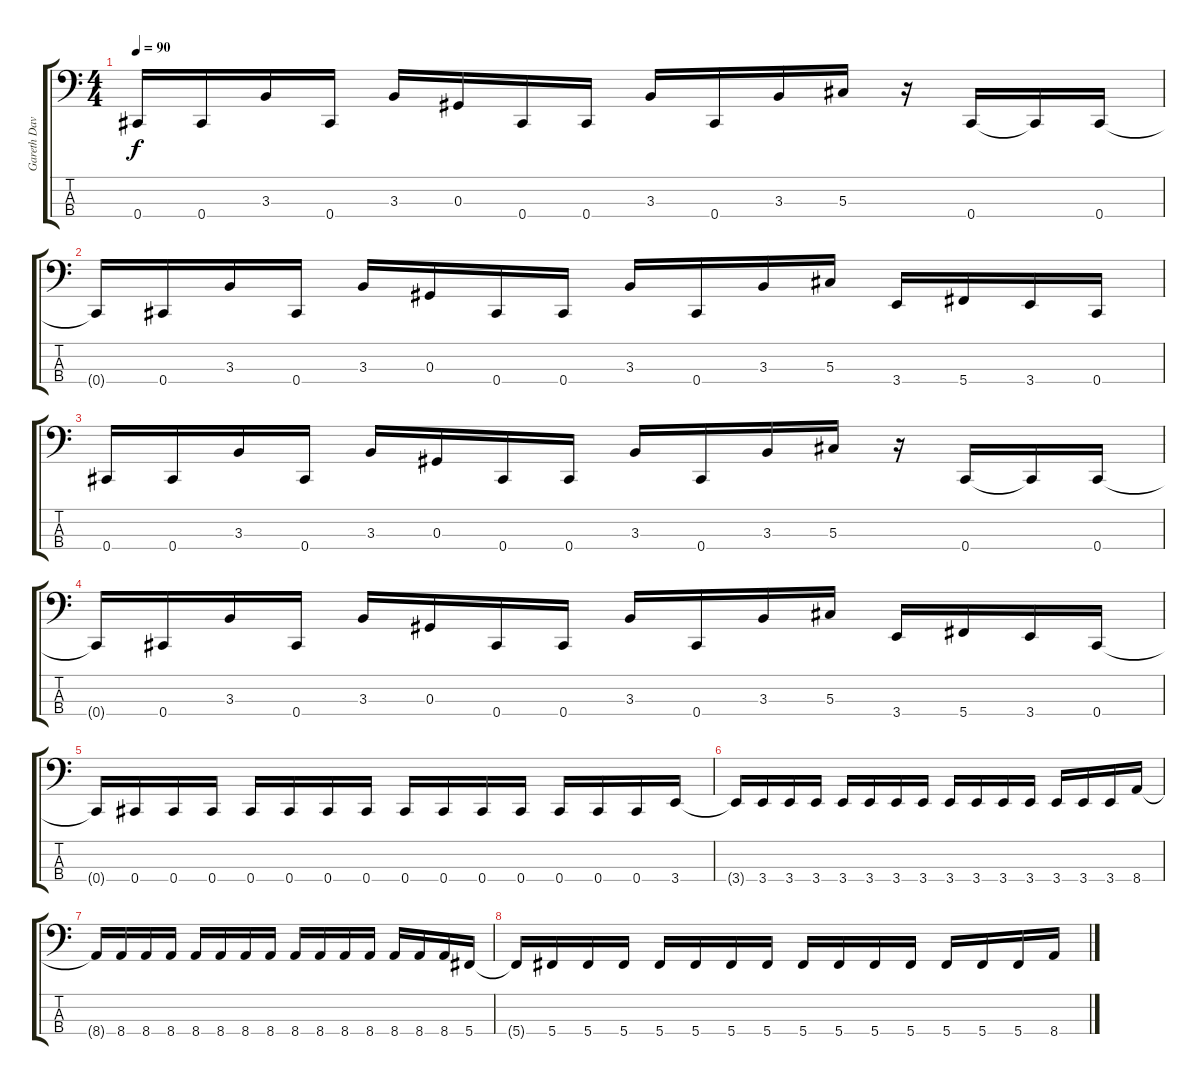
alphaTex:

\track ("Gareth Davis" "Gareth Dav") {instrument electricbassfinger}
\staff {score tabs}
\tuning (Gb2 Db2 Ab1 Db1) {hide}
\ts (4 4)
\tempo 90
\clef f4
\ks c
0.4.16{dy f} 0.4.16 3.3.16 0.4.16 3.3.16 0.3.16 0.4.16 0.4.16 3.3.16 0.4.16 3.3.16 5.3.16 r.16 0.4.16 0.4{t}.16 0.4.16 |
0.4{t}.16 0.4.16 3.3.16 0.4.16 3.3.16 0.3.16 0.4.16 0.4.16 3.3.16 0.4.16 3.3.16 5.3.16 3.4.16 5.4.16 3.4.16 0.4.16 |
0.4.16 0.4.16 3.3.16 0.4.16 3.3.16 0.3.16 0.4.16 0.4.16 3.3.16 0.4.16 3.3.16 5.3.16 r.16 0.4.16 0.4{t}.16 0.4.16 |
0.4{t}.16 0.4.16 3.3.16 0.4.16 3.3.16 0.3.16 0.4.16 0.4.16 3.3.16 0.4.16 3.3.16 5.3.16 3.4.16 5.4.16 3.4.16 0.4.16 |
0.4{t}.16 0.4.16 0.4.16 0.4.16 0.4.16 0.4.16 0.4.16 0.4.16 0.4.16 0.4.16 0.4.16 0.4.16 0.4.16 0.4.16 0.4.16 3.4.16 |
3.4{t}.16 3.4.16 3.4.16 3.4.16 3.4.16 3.4.16 3.4.16 3.4.16 3.4.16 3.4.16 3.4.16 3.4.16 3.4.16 3.4.16 3.4.16 8.4.16 |
8.4{t}.16 8.4.16 8.4.16 8.4.16 8.4.16 8.4.16 8.4.16 8.4.16 8.4.16 8.4.16 8.4.16 8.4.16 8.4.16 8.4.16 8.4.16 5.4.16 |
5.4{t}.16 5.4.16 5.4.16 5.4.16 5.4.16 5.4.16 5.4.16 5.4.16 5.4.16 5.4.16 5.4.16 5.4.16 5.4.16 5.4.16 5.4.16 8.4{ss}.16
